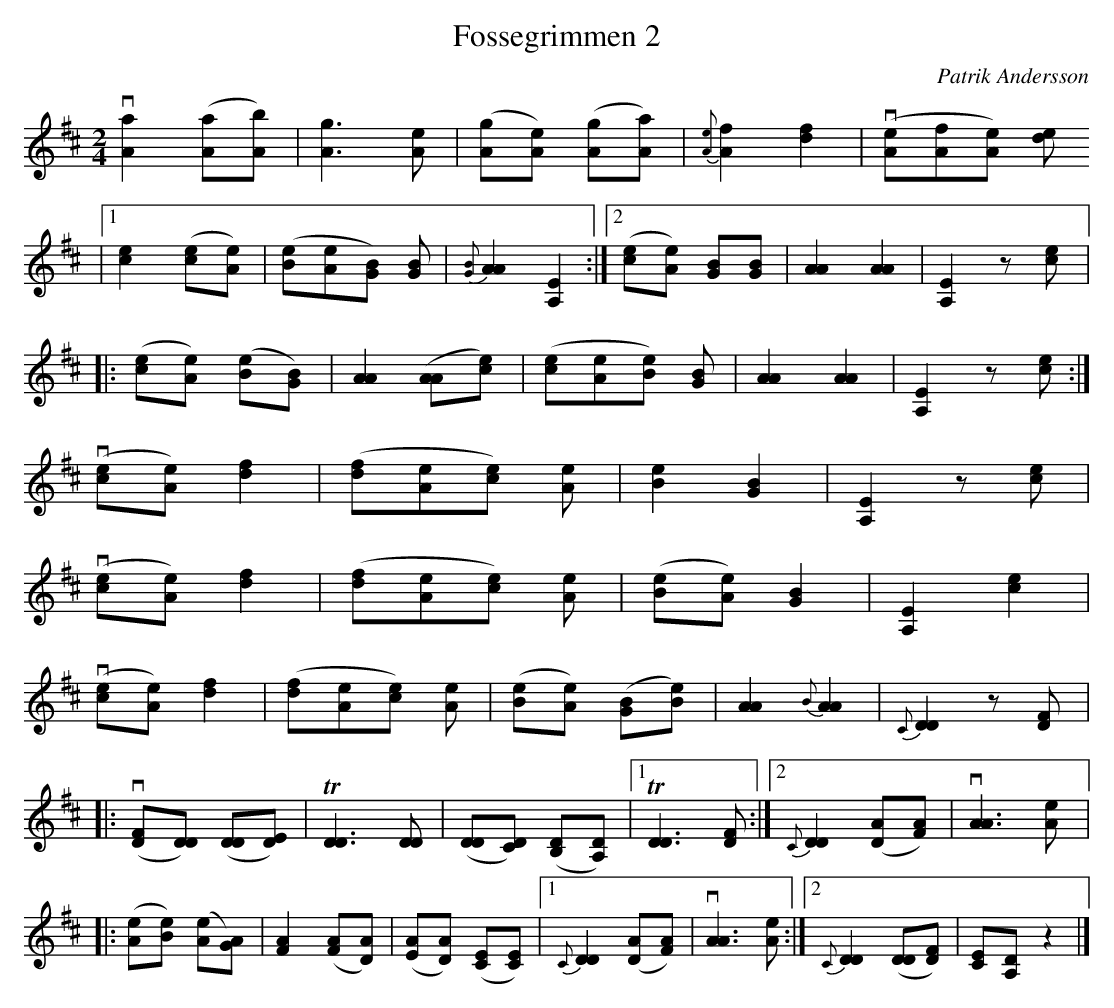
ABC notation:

X:1
T:Fossegrimmen 2
C:Patrik Andersson
M:2/4
L:1/8
K:D
v[aA]2 ([aA][bA]) | [gA]3 [eA] | ([gA][eA]) ([gA][aA]) | {[Ae]}[fA]2 [fd]2 | v([Ae][Af][Ae]) [de]
|1 [ce]2 ([ce][Ae]) | ([Be][Ae][GB]) [GB] | {[GB]}[AA]2 [EA,]2 :|2 ([ce][Ae]) [GB][GB] | [AA]2 [AA]2 | [EA,]2 z [ce] |:
([ce][Ae]) ([eB][GB]) | [AA]2 ([AA][ce]) | ([ce][Ae][eB]) [GB] | [AA]2 [AA]2 | [EA,]2 z [ce] :|
v([ce][Ae]) [fd]2 | ([fd][Ae][ce]) [Ae] | [Be]2 [GB]2 | [EA,]2 z [ce] |
v([ce][Ae]) [fd]2 | ([fd][Ae][ce]) [Ae] | ([Be][Ae]) [GB]2 | [EA,]2 [ce]2 |
v([ce][Ae]) [fd]2 | ([fd][Ae][ce]) [Ae] | ([Be][Ae]) ([GB][Be]) | [AA]2 {B}[AA]2 | {C}[DD]2 z [DF] |:
v([DF][DD]) ([DD][DE]) | T[DD]3 [DD] | ([DD][DC]) ([DB,][DA,]) |1 T[DD]3 [DF] :|2 {C}[DD]2 ([DA][FA]) | v[AA]3 [Ae] |:
([Ae][Be]) ([Ae][GA]) | [FA]2 ([FA][AD]) | ([EA][AD]) ([CE][CE]) |1 {C}[DD]2 ([AD][AF]) | v[AA]3 [Ae] :|2 {C}[DD]2 ([DD][DF]) | [EC][DA,] z2 |]
